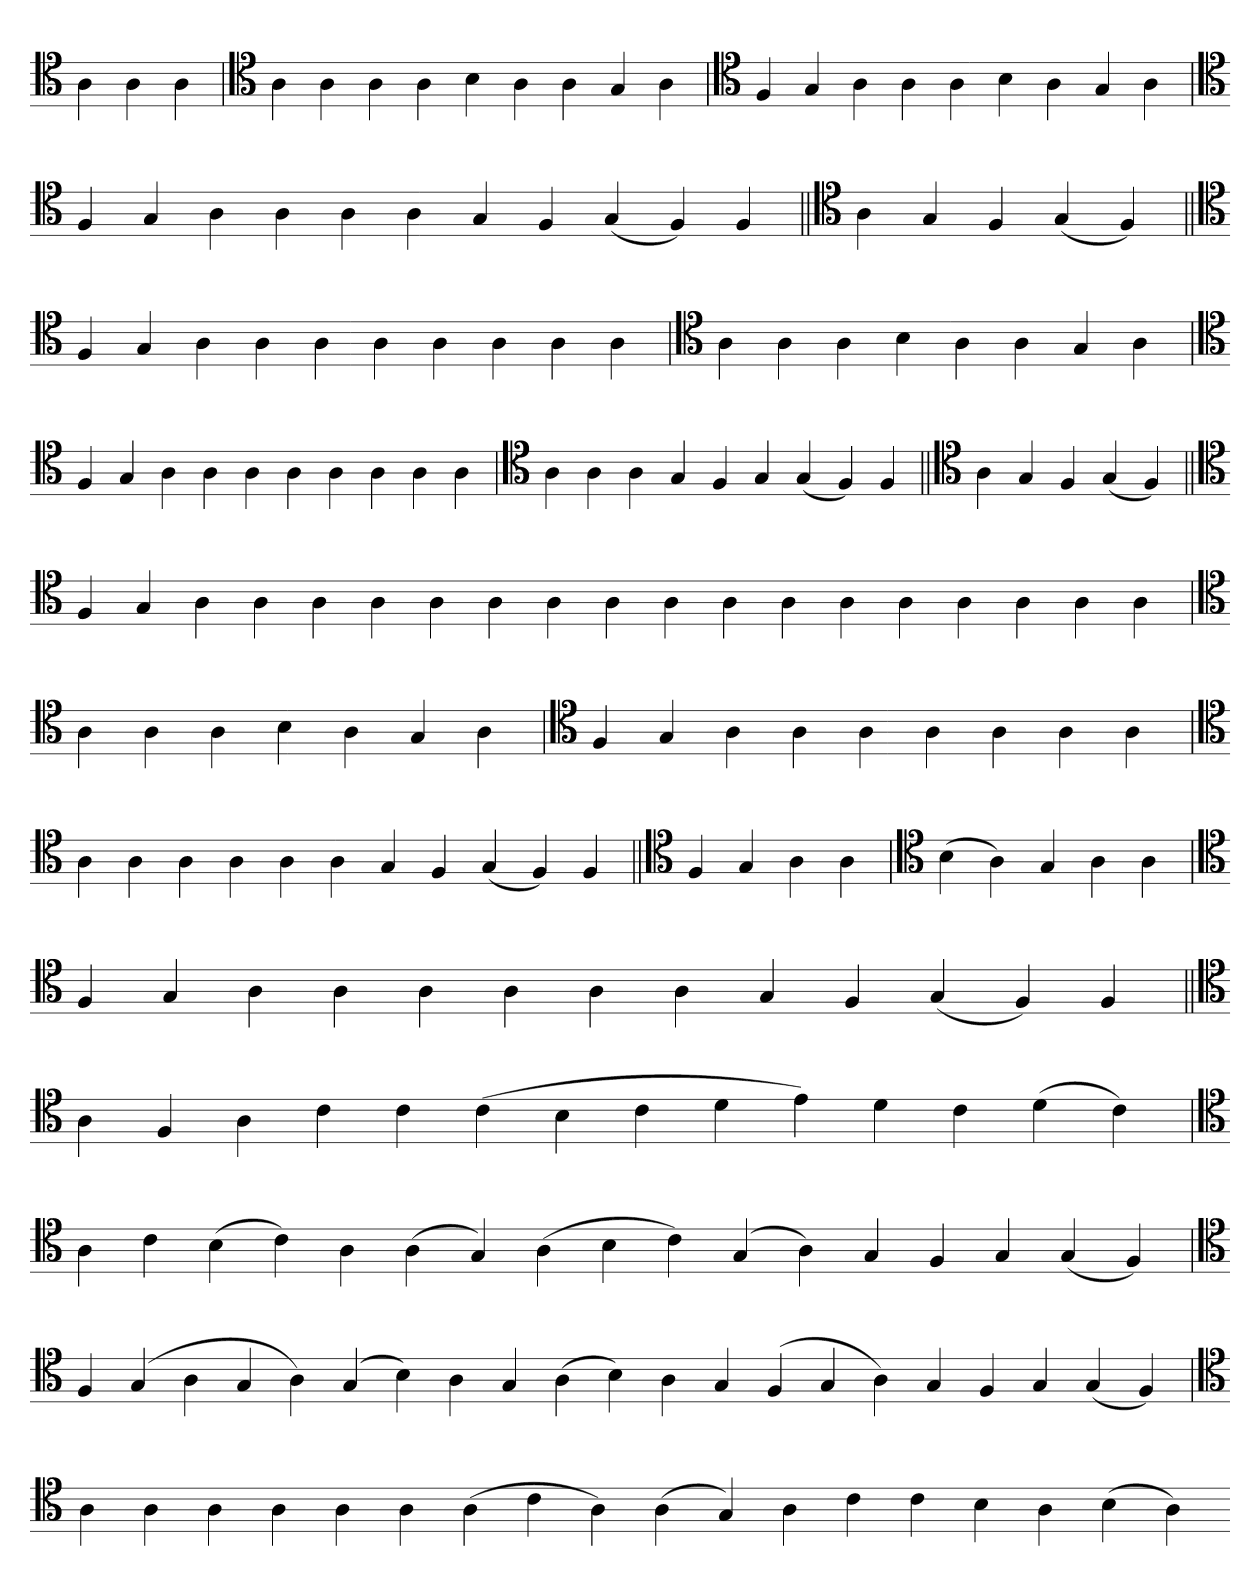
**kern
*part1
*staff1
*clefC4
=
4A
4A
4A
=`
*clefC4
4A
4A
4A
4A
4B
4A
4A
4G
4A
='
*clefC4
4F
4G
4A
4A
4A
4B
4A
4G
4A
='
*clefC4
4F
4G
4A
4A
4A
4A
4G
4F
(4G
4F)
4F
=||
*clefC4
4A
4G
4F
(4G
4F)
=||
*clefC4
4F
4G
4A
4A
4A
4A
4A
4A
4A
4A
=`
*clefC4
4A
4A
4A
4B
4A
4A
4G
4A
='
*clefC4
4F
4G
4A
4A
4A
4A
4A
4A
4A
4A
=`
*clefC4
4A
4A
4A
4G
4F
4G
(4G
4F)
4F
=||
*clefC4
4A
4G
4F
(4G
4F)
=||
*clefC4
4F
4G
4A
4A
4A
4A
4A
4A
4A
4A
4A
4A
4A
4A
4A
4A
4A
4A
4A
=`
*clefC4
4A
4A
4A
4B
4A
4G
4A
='
*clefC4
4F
4G
4A
4A
4A
4A
4A
4A
4A
=`
*clefC4
4A
4A
4A
4A
4A
4A
4G
4F
(4G
4F)
4F
=||
*clefC4
4F
4G
4A
4A
=`
*clefC4
(4B
4A)
4G
4A
4A
='
*clefC4
4F
4G
4A
4A
4A
4A
4A
4A
4G
4F
(4G
4F)
4F
=||
*clefC4
4A
4F
4A
4c
4c
(4c
4B
4c
4d
4e)
4d
4c
(4d
4c)
='
*clefC4
4A
4c
(4B
4c)
4A
(4A
4G)
(4A
4B
4c)
(4G
4A)
4G
4F
4G
(4G
4F)
=`
*clefC4
4F
(4G
4A
4G
4A)
(4G
4B)
4A
4G
(4A
4B)
4A
4G
(4F
4G
4A)
4G
4F
4G
(4G
4F)
=
*clefC4
4A
4A
4A
4A
4A
4A
(4A
4c
4A)
(4A
4G)
4A
4c
4c
4B
4A
(4B
4A)
=-
*-
